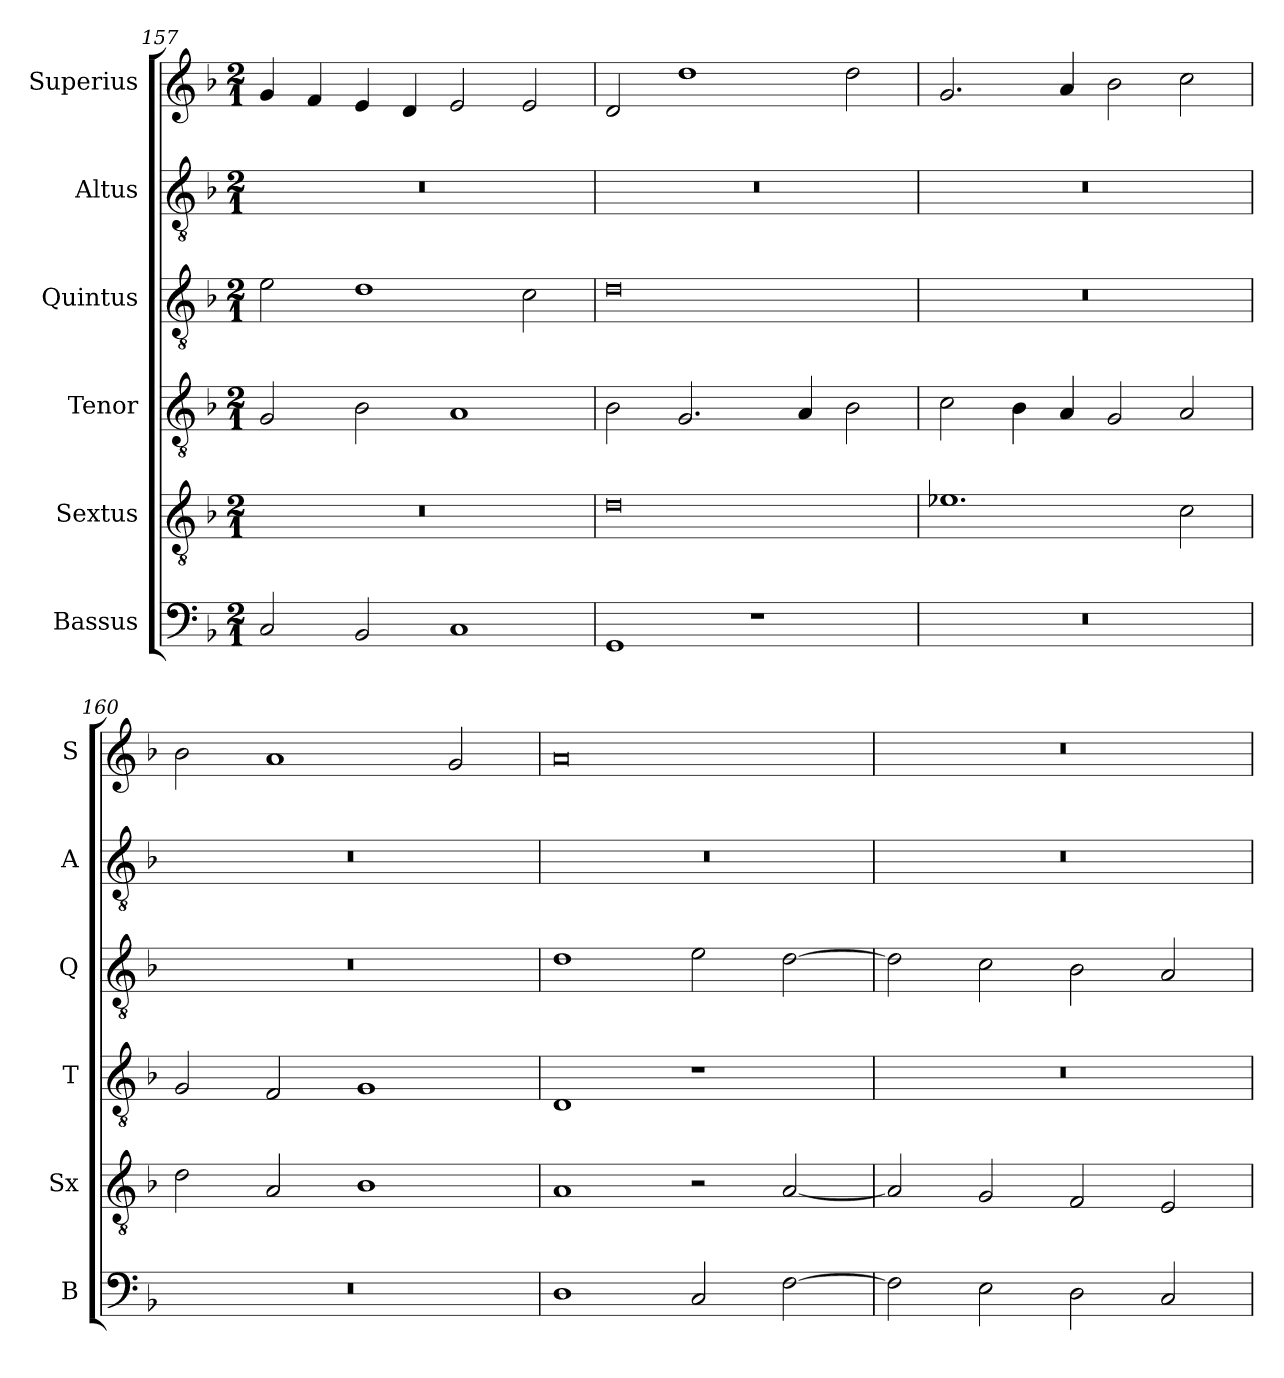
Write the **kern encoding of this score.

**kern	**kern	**kern	**kern	**kern	**kern
*part6	*part5	*part4	*part3	*part2	*part1
*staff6	*staff5	*staff4	*staff3	*staff2	*staff1
*I"Bassus	*I"Sextus	*I"Tenor	*I"Quintus	*I"Altus	*I"Superius
*I'B	*I'Sx	*I'T	*I'Q	*I'A	*I'S
*clefF4	*clefGv2	*clefGv2	*clefGv2	*clefGv2	*clefG2
*k[b-]	*k[b-]	*k[b-]	*k[b-]	*k[b-]	*k[b-]
*M2/1	*M2/1	*M2/1	*M2/1	*M2/1	*M2/1
=157	=157	=157	=157	=157	=157
2C/	0r	2G/	2e\	0r	4g/
.	.	.	.	.	4f/
2BB-/	.	2B-\	1d	.	4e/
.	.	.	.	.	4d/
1C	.	1A	.	.	2e/
.	.	.	2c\	.	2e/
=158	=158	=158	=158	=158	=158
1GG	0d	2B-\	0d	0r	2d/
.	.	2.G/	.	.	1dd
1r	.	.	.	.	.
.	.	4A/	.	.	.
.	.	2B-\	.	.	2dd\
=159	=159	=159	=159	=159	=159
0r	1.e-X	2c\	0r	0r	2.g/
.	.	4B-\	.	.	.
.	.	4A/	.	.	4a/
.	.	2G/	.	.	2b-\
.	2c\	2A/	.	.	2cc\
=160	=160	=160	=160	=160	=160
0r	2d\	2G/	0r	0r	2b-\
.	2A/	2F/	.	.	1a
.	1B-	1G	.	.	.
.	.	.	.	.	2g/
=161	=161	=161	=161	=161	=161
1D	1A	1D	1d	0r	0a
2C/	2r	1r	2e\	.	.
[2F\	[2A/	.	[2d\	.	.
=162	=162	=162	=162	=162	=162
2F\]	2A/]	0r	2d\]	0r	0r
2E\	2G/	.	2c\	.	.
2D\	2F/	.	2B-\	.	.
2C/	2E/	.	2A/	.	.
=	=	=	=	=	=
*-	*-	*-	*-	*-	*-
